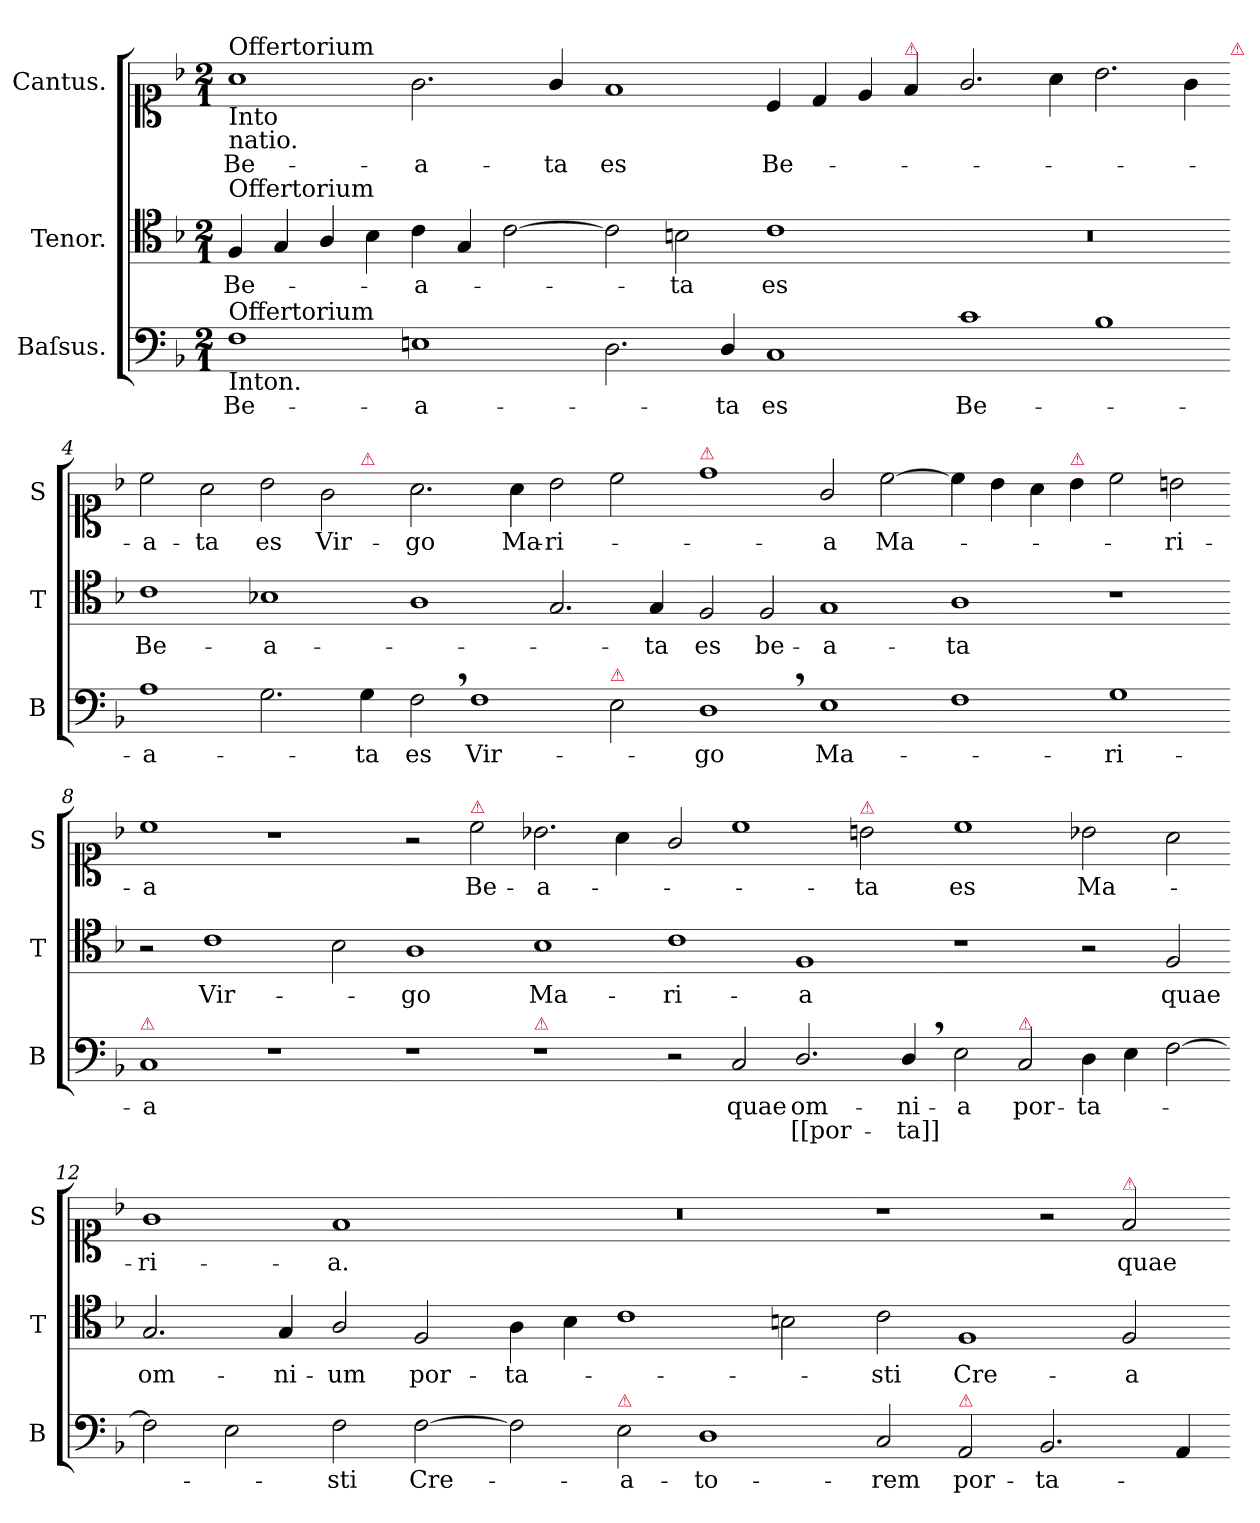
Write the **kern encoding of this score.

**kern	**text	**text	**kern	**text	**kern	**text
*part3	*part3	*part3	*part2	*part2	*part1	*part1
*staff3	*staff3	*staff3	*staff2	*staff2	*staff1	*staff1
*I"Baſsus.	*	*	*I"Tenor.	*	*I"Cantus.	*
*I'B	*	*	*I'T	*	*I'S	*
*clefF4	*	*	*clefC4	*	*clefC1	*
*k[b-]	*	*	*k[b-]	*	*k[b-]	*
*M2/1	*	*	*M2/1	*	*M2/1	*
=1	=1	=1	=1	=1	=1	=1
!	!	!	!	!	!LO:TX:a:t=Offertorium	!
!	!	!	!	!	!LO:TX:b:t=Into \nnatio.	!
!	!	!	!LO:TX:a:t=Offertorium	!	!	!
!LO:TX:a:t=Offertorium	!	!	!	!	!	!
!LO:TX:b:t=Inton.	!	!	!	!	!	!
1F\	Be-	.	4F/	Be-	1a\	Be-
.	.	.	4G/	.	.	.
.	.	.	4A/	.	.	.
.	.	.	4B-\	.	.	.
1En\	-a-	.	4c\	-a-	2.g\	-a-
.	.	.	4G/	.	.	.
.	.	.	[2c\	.	.	.
.	.	.	.	.	4g/	-ta
=2-	=2-	=2-	=2-	=2-	=2-	=2-
2.D\	.	.	2c\]	.	1f/	es
.	.	.	2Bn\	-ta	.	.
4D/	ta	.	.	.	.	.
1C/	es	.	1c\	es	4c/	Be-
.	.	.	.	.	4d/	.
.	.	.	.	.	4e/	.
!	!	!	!	!	!LO:TX:a:color=crimson:t=⚠	!
.	.	.	.	.	4f/	.
=3-	=3-	=3-	=3-	=3-	=3-	=3-
1c\	Be-	.	0r	.	2.g/	.
.	.	.	.	.	4a\	.
1B-\	.	.	.	.	2.b-\	.
.	.	.	.	.	4g\	.
!	!	!	!	!	!LO:TX:a:color=crimson:t=⚠	!
=4-	=4-	=4-	=4-	=4-	=4-	=4-
*	*	*	*	*	*^	*
1A\	-a-	.	1c\	Be-	2cc\	1..ryy	a-
.	.	.	.	.	2a\	.	-ta
2.G\	.	.	1B-X\	-a-	2b-\	.	es
.	.	.	.	.	2g\	.	Vir-
!	!	!	!	!	!	!LO:TX:a:color=crimson:t=⚠	!
4G\	-ta	.	.	.	.	4ryy	.
*	*	*	*	*	*v	*v	*
=5-	=5-	=5-	=5-	=5-	=5-	=5-
2F,\	es	.	1A\	.	2.a\	-go
1F\	Vir-	.	.	.	.	.
.	.	.	.	.	4a\	Ma-
.	.	.	2.G/	.	2b-\	-ri-
!LO:TX:a:color=crimson:t=⚠	!	!	!	!	!	!
2E\	.	.	.	.	2cc\	.
.	.	.	4G/	ta	.	.
=6-	=6-	=6-	=6-	=6-	=6-	=6-
!	!	!	!	!	!LO:TX:a:color=crimson:t=⚠	!
1D,\	-go	.	2F/	es	1dd\	.
.	.	.	2F/	be-	.	.
1E\	Ma-	.	1G/	-a-	2g/	-a
.	.	.	.	.	[2cc\	Ma-
=7-	=7-	=7-	=7-	=7-	=7-	=7-
1F\	.	.	1A\	-ta	4cc\]	.
.	.	.	.	.	4b-\	.
.	.	.	.	.	4a\	.
!	!	!	!	!	!LO:TX:a:color=crimson:t=⚠	!
.	.	.	.	.	4b-\	.
1G\	-ri-	.	1r	.	2cc\	.
.	.	.	.	.	2bn\	-ri-
=8-	=8-	=8-	=8-	=8-	=8-	=8-
!LO:TX:a:color=crimson:t=⚠	!	!	!	!	!	!
1C/	-a	.	2r	.	1cc\	-a
.	.	.	1c\	Vir-	.	.
1r	.	.	.	.	1r	.
.	.	.	2B-\	.	.	.
=9-	=9-	=9-	=9-	=9-	=9-	=9-
1r	.	.	1A\	-go	2r	.
!	!	!	!	!	!LO:TX:a:color=crimson:t=⚠	!
.	.	.	.	.	2cc\	Be-
!LO:TX:a:color=crimson:t=⚠	!	!	!	!	!	!
1r	.	.	1B-\	Ma-	2.b-X\	-a-
.	.	.	.	.	4a\	.
=10-	=10-	=10-	=10-	=10-	=10-	=10-
2r	.	.	1c\	-ri-	2g/	.
2C/	quae	.	.	.	1cc\	.
2.D/	om-	[[por-	1F/	-a	.	.
!	!	!	!	!	!LO:TX:a:color=crimson:t=⚠	!
.	.	.	.	.	2bn\	ta
4D,/	-ni-	-ta]]	.	.	.	.
=11-	=11-	=11-	=11-	=11-	=11-	=11-
2E\	-a	.	1r	.	1cc\	es
!LO:TX:a:color=crimson:t=⚠	!	!	!	!	!	!
2C/	por-	.	.	.	.	.
4D\	-ta-	.	2r	.	2b-X\	Ma-
4E\	.	.	.	.	.	.
[2F\	.	.	2F/	quae	2a\	.
=12-	=12-	=12-	=12-	=12-	=12-	=12-
2F\]	.	.	2.G/	om-	1g\	ri-
2E\	.	.	.	.	.	.
.	.	.	4G/	-ni-	.	.
2F\	sti	.	2A/	-um	1f/	-a.
[2F\	Cre-	.	2F/	por-	.	.
=13-	=13-	=13-	=13-	=13-	=13-	=13-
2F\]	.	.	4A\	-ta-	0r	.
.	.	.	4B-\	.	.	.
!LO:TX:a:color=crimson:t=⚠	!	!	!	!	!	!
2E\	-a-	.	1c\	.	.	.
1D\	-to-	.	.	.	.	.
.	.	.	2Bn\	.	.	.
=14-	=14-	=14-	=14-	=14-	=14-	=14-
2C/	-rem	.	2c\	-sti	1r	.
!LO:TX:a:color=crimson:t=⚠	!	!	!	!	!	!
2AA/	por-	.	1F/	Cre-	.	.
2.BB-/	-ta-	.	.	.	2r	.
!	!	!	!	!	!LO:TX:a:color=crimson:t=⚠	!
.	.	.	2F/	-a-	2f/	quae
4AA/	.	.	.	.	.	.
=-	=-	=-	=-	=-	=-	=-
*-	*-	*-	*-	*-	*-	*-
